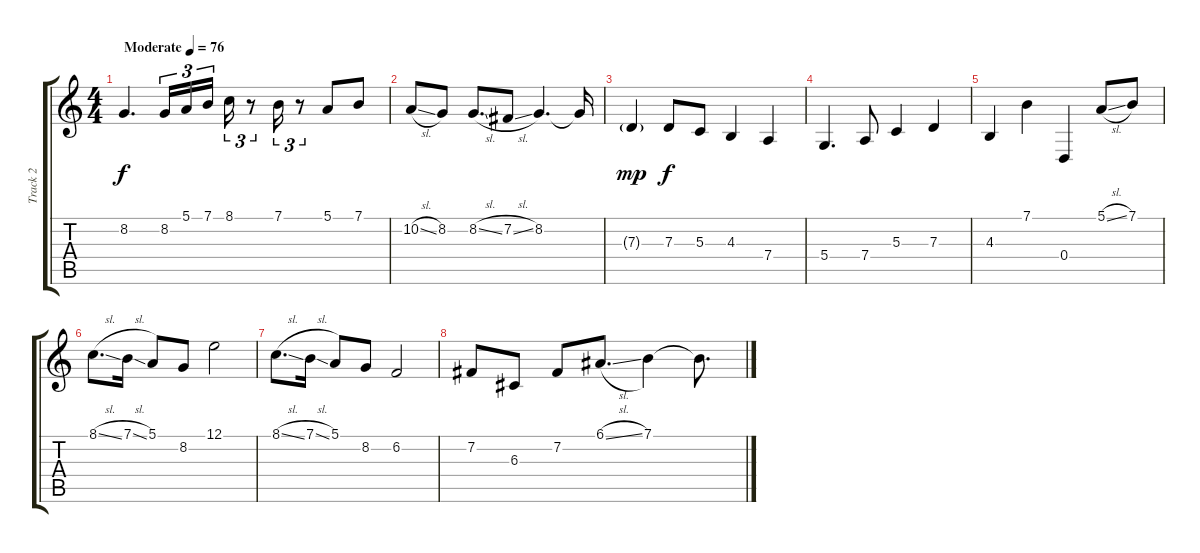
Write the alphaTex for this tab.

\track ("Track 2" "Track 2") {instrument viola}
\staff {score tabs}
\tuning (E4 B3 G3 D3 A2 E2) {hide}
\ts (4 4)
\tempo (76 "Moderate")
\clef g2
\ks c
8.2.4{d dy f instrument viola} 8.2.16{tu (3 2)} 5.1.16{tu (3 2)} 7.1.16{tu (3 2)} 8.1.16{tu (3 2)} r.8{tu (3 2)} 7.1.16{tu (3 2)} r.8{tu (3 2)} 5.1.8 7.1.8 |
10.2{sl}.8 8.2.8 8.2{sl}.8{d} 7.2{sl}.8 8.2.4{d} 8.2{t}.16 |
7.3{g}.4{dy mp} 7.3.8{dy f} 5.3.8 4.3.4 7.4.4 |
5.4.4{d} 7.4.8 5.3.4 7.3.4 |
4.3.4 7.1.4 0.4.4 5.1{sl}.8 7.1.8 |
8.1{sl}.8{d} 7.1{sl}.16 5.1.8 8.2.8 12.1.2 |
8.1{sl}.8{d} 7.1{sl}.16 5.1.8 8.2.8 6.2.2 |
7.2.8 6.3.8 7.2.8 6.1{sl}.8{d} 7.1.4 7.1{t}.8{d}
